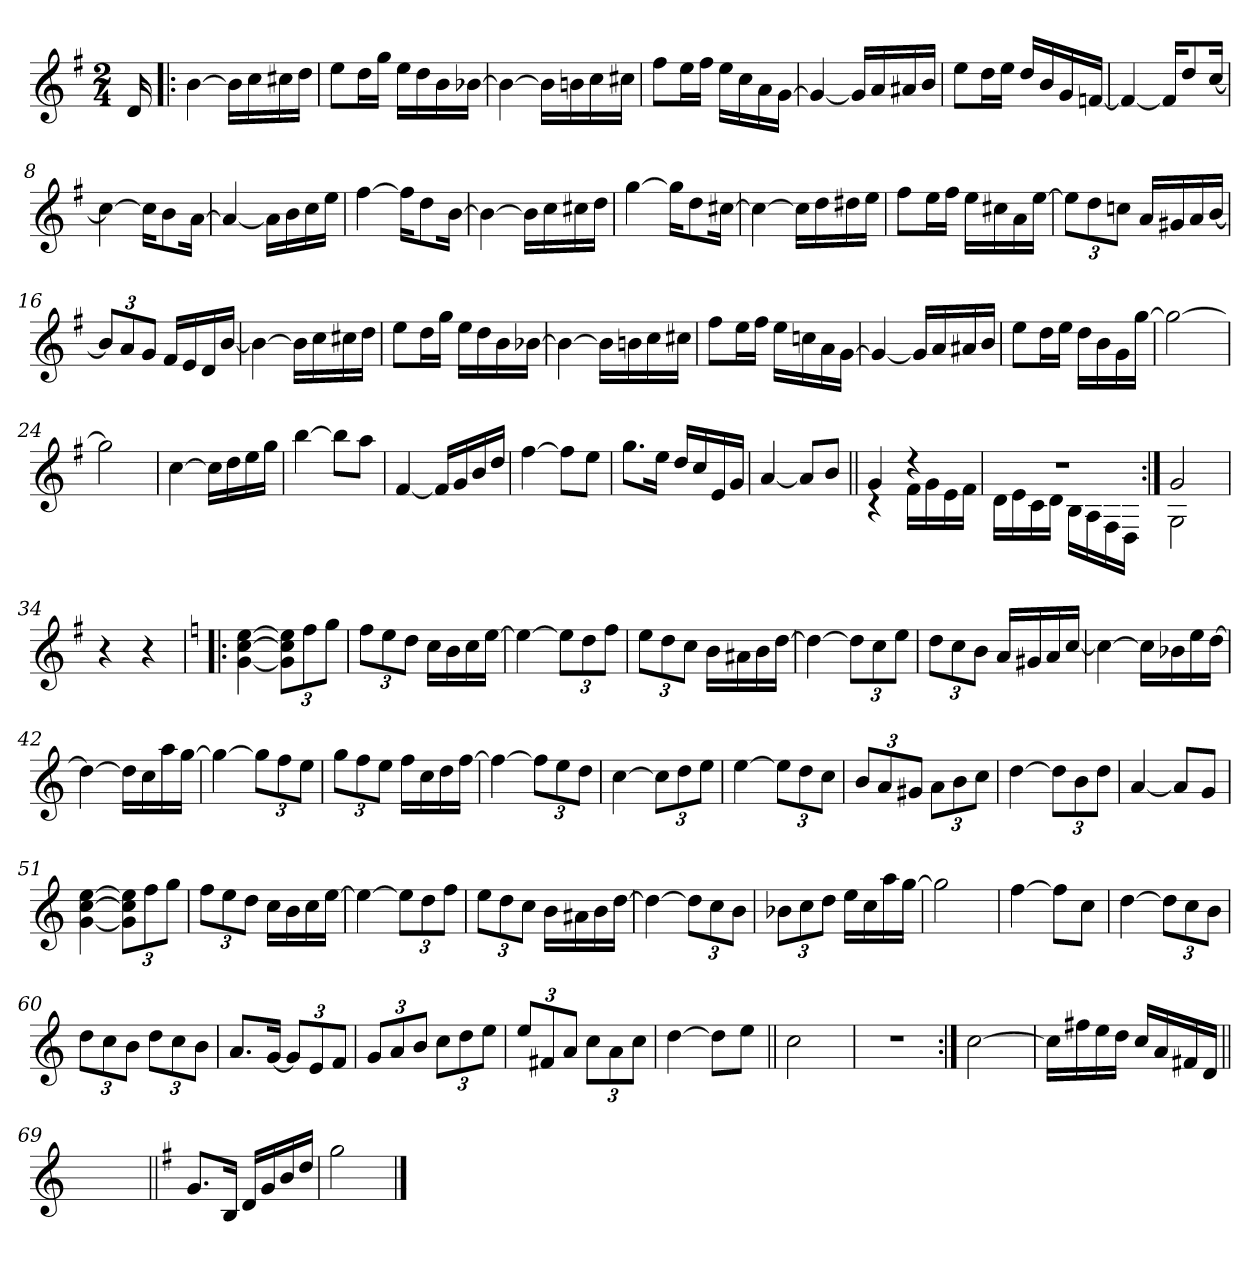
**kern
*part1
*staff1
*clefG2
*k[f#]
*G:
*M2/4
=
16d/
=1!|:
[4b\
16b\LL]
16cc\
16cc#X\
16dd\JJ
=2
8ee\L
16dd\L
16gg\JJ
16ee\LL
16dd\
16b\
[16b-X\JJ
=3
4b-\_
16b-\LL]
16bn\
16cc\
16cc#X\JJ
=4
8ff#\L
16ee\L
16ff#\JJ
16ee\LL
16cc\
16a\
[16g\JJ
!!LO:LB:g=z
=5
4g/_
16g/LL]
16a/
16a#X/
16b/JJ
=6
8ee\L
16dd\L
16ee\JJ
16dd/LL
16b/
16g/
[16fn/JJ
=7
4f/_
16f/KL]
8dd/
[16cc/Jk
=8
4cc\_
16cc\KL]
8b\
[16a\Jk
=9
4a/_
16a\LL]
16b\
16cc\
16ee\JJ
!!LO:LB:g=z
=10
[4ff#\
16ff#\KL]
8dd\
[16b\Jk
=11
4b\_
16b\LL]
16cc\
16cc#X\
16dd\JJ
=12
[4gg\
16gg\KL]
8dd\
[16cc#X\Jk
=13
4cc#\_
16cc#\LL]
16dd\
16dd#X\
16ee\JJ
=14
8ff#\L
16ee\L
16ff#\JJ
16ee\LL
16cc#X\
16a\
[16ee\JJ
!!LO:LB:g=z
=15
12ee\L]
12dd\
12ccn\J
16a/LL
16g#X/
16a/
[16b/JJ
=16
12b/L]
12a/
12g/J
16f#/LL
16e/
16d/
[16b/JJ
=17
4b\_
16b\LL]
16cc\
16cc#X\
16dd\JJ
=18
8ee\L
16dd\L
16gg\JJ
16ee\LL
16dd\
16b\
[16b-X\JJ
!!LO:LB:g=z
=19
4b-\_
16b-\LL]
16bn\
16cc\
16cc#X\JJ
=20
8ff#\L
16ee\L
16ff#\JJ
16ee\LL
16ccn\
16a\
[16g\JJ
=21
4g/_
16g/LL]
16a/
16a#X/
16b/JJ
=22
8ee\L
16dd\L
16ee\JJ
16dd\LL
16b\
16g\
[16gg\JJ
=23
2gg\_
!!LO:LB:g=z
=24
2gg\]
=25
[4cc\
16cc\LL]
16dd\
16ee\
16gg\JJ
=26
[4bb\
8bb\L]
8aa\J
=27
[4f#/
16f#/LL]
16g/
16b/
16dd/JJ
=28
[4ff#\
8ff#\L]
8ee\J
!!LO:LB:g=z
=29
8.gg\L
16ee\Jk
16dd/LL
16cc/
16e/
16g/JJ
=30
[4a/
8a/L]
8b/J
=31||
*^
4g/	4rB
4rdd	16f#\LL
.	16g\
.	16e\
.	16f#\JJ
=32	=32
2rdd	16d\LL
.	16e\
.	16c\
.	16d\JJ
.	16B\LL
.	16A\
.	16F#\
.	16D\JJ
!!LO:LB:g=z	!!
=33:|!	=33:|!
2g/	2G\
*v	*v
=34
4r
4r
=35!|:
*k[]
*C:
[4g\ [4cc\ [4ee\
12g\] 12cc\] 12ee\]L
12ff\
12gg\J
=36
12ff\L
12ee\
12dd\J
16cc\LL
16b\
16cc\
[16ee\JJ
=37
4ee\_
12ee\L]
12dd\
12ff\J
!!LO:LB:g=z
=38
12ee\L
12dd\
12cc\J
16b\LL
16a#X\
16b\
[16dd\JJ
=39
4dd\_
12dd\L]
12cc\
12ee\J
=40
12dd\L
12cc\
12b\J
16a/LL
16g#X/
16a/
[16cc/JJ
=41
4cc\_
16cc\LL]
16b-X\
16ee\
[16dd\JJ
=42
4dd\_
16dd\LL]
16cc\
16aa\
[16gg\JJ
!!LO:LB:g=z
=43
4gg\_
12gg\L]
12ff\
12ee\J
=44
12gg\L
12ff\
12ee\J
16ff\LL
16cc\
16dd\
[16ff\JJ
=45
4ff\_
12ff\L]
12ee\
12dd\J
=46
[4cc\
12cc\L]
12dd\
12ee\J
=47
[4ee\
12ee\L]
12dd\
12cc\J
!!LO:PB:g=z
=48
12b/L
12a/
12g#X/J
12a\L
12b\
12cc\J
=49
[4dd\
12dd\L]
12b\
12dd\J
=50
[4a/
8a/L]
8g/J
=51
[4g\ [4cc\ [4ee\
12g\] 12cc\] 12ee\]L
12ff\
12gg\J
=52
12ff\L
12ee\
12dd\J
16cc\LL
16b\
16cc\
[16ee\JJ
!!LO:LB:g=z
=53
4ee\_
12ee\L]
12dd\
12ff\J
=54
12ee\L
12dd\
12cc\J
16b\LL
16a#X\
16b\
[16dd\JJ
=55
4dd\_
12dd\L]
12cc\
12b\J
=56
12b-X\L
12cc\
12dd\J
16ee\LL
16cc\
16aa\
[16gg\JJ
=57
2gg\]
!!LO:LB:g=z
=58
[4ff\
8ff\L]
8cc\J
=59
[4dd\
12dd\L]
12cc\
12b\J
=60
12dd\L
12cc\
12b\J
12dd\L
12cc\
12b\J
=61
8.a/L
[16g/Jk
12g/L]
12e/
12f/J
=62
12g/L
12a/
12b/J
12cc\L
12dd\
12ee\J
!!LO:LB:g=z
=63
12ee/L
12f#X/
12a/J
12cc\L
12a\
12cc\J
=64
[4dd\
8dd\L]
8ee\J
=65||
2cc\
=66
2r
!!LO:LB:g=z
=67:|!
[2cc\
=68
16cc\LL]
16ff#X\
16ee\
16dd\JJ
16cc/LL
16a/
16f#X/
16d/JJ
=69||
*stria0
2ryy
=70||
*stria5
*k[f#]
*G:
8.g/L
16B/Jk
16d/LL
16g/
16b/
16dd/JJ
=71
2gg\
==
*-
